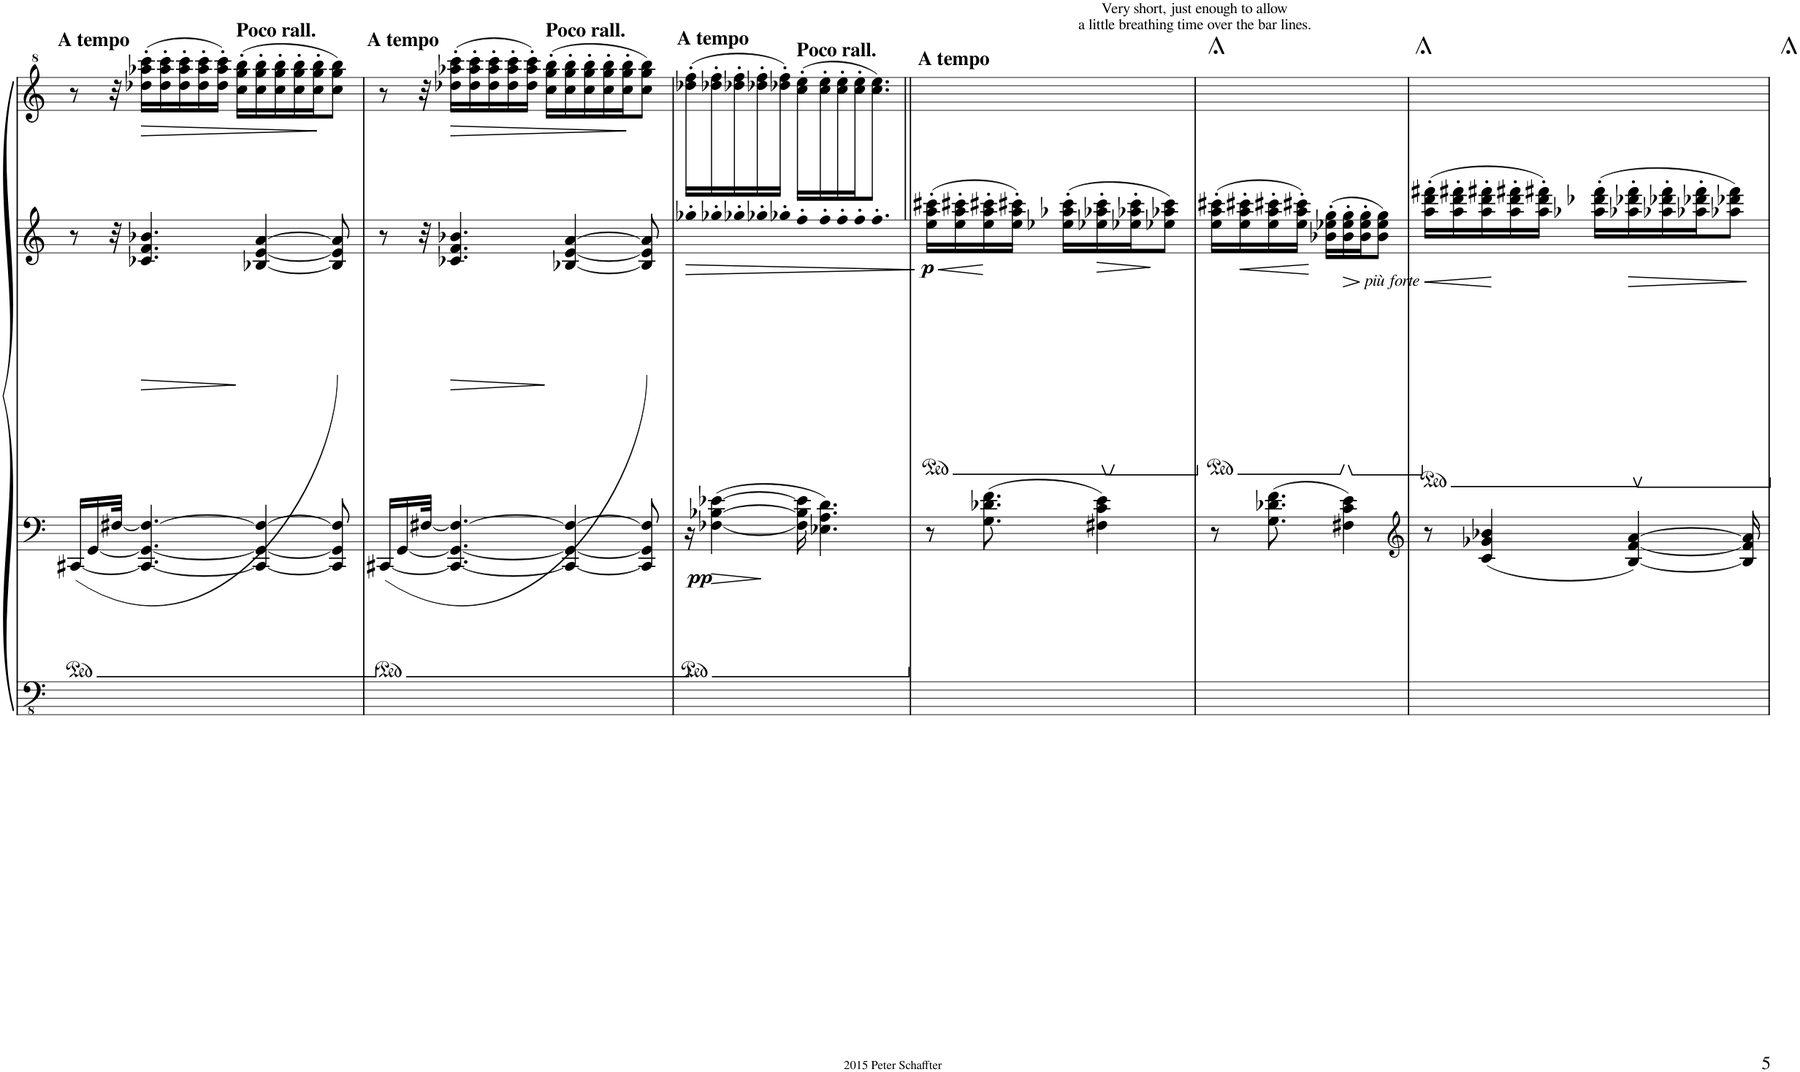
**kern	**kern	**kern	**kern	**dynam
*part1	*part1	*part1	*part1	*part1
*staff4	*staff3	*staff2	*staff1	*staff1/2/3/4
*I"Piano	*	*	*	*
*I'Pno.	*	*	*	*
!!LO:PB:g=z
*clefFv4	*clefF4	*clefG2	*clefG^2	*
*k[]	*k[]	*k[]	*k[]	*
*M6/8	*M6/8	*M6/8	*M6/8	*
=38	=38	=38	=38	=38
!	!	!	!LO:TX:a:B:t=A tempo	!
2ryy	([16CC#X/LL	8r	8r	.
.	[16GG/	.	.	.
.	[32F#X/JJL	32r	32r	.
!	!	!	!	!LO:HP:b
.	4.CC#/_ 4.GG/_ 4.F#/_	4.c-X/ 4.f/ 4.b-X/	16ddd-X\' 16aaa-X\' 16cccc\'LL	>
.	.	.	16ddd-\' 16aaa-\' 16cccc\'	.
.	.	.	16ddd-\' 16aaa-\' 16cccc\'	.
.	.	.	16ddd-\' 16aaa-\' 16cccc\'	.
.	.	.	16ddd-\' 16aaa-\' 16cccc\'JJ	.
!	!	!	!LO:TX:a:B:t=Poco rall.	!
.	.	.	(16ccc\' 16ggg\' 16bbb\'LL	.
4ryy	.	.	.	.
.	8..CC#/_ 8..GG/_ 8..F#/_	[8..B-X/ [8..e/ [8..a/	16ccc\' 16ggg\' 16bbb\'	.
.	.	.	16ccc\' 16ggg\' 16bbb\'	.
.	.	.	16ccc\' 16ggg\' 16bbb\'	.
.	.	.	[32ccc\ [32ggg\ [32bbb\J	.
8ryy	32ryy	32ryy	32ryy	]
.	8CC#/] 8GG/] 8F#/]	8B-/] 8e/] 8a/]	8ccc\ 8ggg\ 8bbb\J)	.
32ryy	.	.	.	.
=39	=39	=39	=39	=39
!	!	!	!LO:TX:a:B:t=A tempo	!
*	*	*	*^	*
*	*	*	*	*^	*
*	*	*	*	*	*^	*
2ryy	([16CC#X/LL	8r	8r	4...ryy	2ryy	2ryy	.
.	32CC#/_ 32GG/_ 32F#/_	.	.	.	.	.	.
.	[16GG/	.	.	.	.	.	.
.	.	32B-/_ 32e/_ 32a/_	32ccc\]' 32ggg\]' 32bbb\]'J	.	.	.	.
.	[32F#X/JJL	32r	32r	.	.	.	.
!	!	!	!	!	!	!	!LO:HP:b
.	4.CC#/_ 4.GG/_ 4.F#/_	4.c-X/ 4.f/ 4.b-X/	16ddd-X\' 16aaa-X\' 16cccc\'LL	.	.	.	>
.	.	.	16ddd-\' 16aaa-\' 16cccc\'	.	.	.	.
.	.	.	16ddd-\' 16aaa-\' 16cccc\'	.	.	.	.
.	.	.	16ddd-\' 16aaa-\' 16cccc\'	.	.	.	.
.	.	.	16ddd-\' 16aaa-\' 16cccc\'JJ)	.	.	.	.
!	!	!	!	!LO:TX:a:B:t=Poco rall.	!	!	!
.	.	.	.	4..ryy	.	.	.
4ryy	.	.	(16ccc\' 16ggg\' 16bbb\'LL	.	32ryy	8ryy	.
.	.	.	.	.	4.ryy	.	.
.	8..CC#/_ 8..GG/_ 8..F#/_	[8..B-X/ [8..e/ [8..a/	16ccc\' 16ggg\' 16bbb\'	.	.	.	.
.	.	.	16ccc\' 16ggg\' 16bbb\'	.	.	32ryy	.
.	.	.	.	.	.	4ryy	.
.	.	.	16ccc\' 16ggg\' 16bbb\'	.	.	.	.
8ryy	.	.	[32ccc\ [32ggg\ [32bbb\J	.	.	.	.
.	8CC#/] 8GG/] 8F#/]	8B-/] 8e/] 8a/]	8ccc\ 8ggg\ 8bbb\J)	.	.	.	]
32ryy	.	.	.	.	.	.	.
=40	=40	=40	=40	=40	=40	=40	=40
!	!	!	!LO:TX:a:B:t=A tempo	!	!	!	!
!	!	!	!	!	!	!	!LO:DY:b=3
2.ryy	16r	16gg-X'LL	16ddd-X\' 16fff\'LL	4ryy	4..ryy	2ryy	pp
.	32CC#/_ 32GG/_ 32F#/_	32B-/_ 32e/_ 32a/_	32ccc\]' 32ggg\]' 32bbb\]'J	.	.	.	.
.	[4F-X\ [4B-X\ [4e-X\	16gg-X'	16ddd-X\' 16fff\'	.	.	.	.
.	.	16gg-X'	16ddd-X\' 16fff\'	.	.	.	.
.	.	16gg-X'	16ddd-X\' 16fff\'	.	.	.	.
.	.	.	.	16ryy	.	.	.
.	.	16gg-X'JJ	16ddd-X\' 16fff\'JJ)	.	.	.	.
!	!	!	!	!LO:TX:a:B:t=Poco rall.	!	!	!
.	.	.	.	4...ryy	.	.	.
.	16F-\] 16B-\] 16e-\]	16ff'LL	(16ccc\' 16eee\'LL	.	.	.	.
.	4.E-X\ 4.A\ 4.d\	16ff'	16ccc\' 16eee\'	.	.	.	.
.	.	.	.	.	4ryy	.	.
.	.	16ff'	16ccc\' 16eee\'	.	.	.	.
.	.	.	.	.	.	16ryy	.
.	.	16ff'J	16ccc\' 16eee\'J	.	.	.	.
.	.	.	.	.	.	8..ryy	.
.	.	8.ff'J	8.ccc\ 8.eee\J)	.	.	.	.
.	.	.	.	.	16.ryy	.	.
32ryy	.	.	.	.	.	.	.
=41||	=41||	=41||	=41||	=41||	=41||	=41||	=41||
!	!	!	!LO:TX:a:B:t=A tempo	!	!	!	!
!	!	!	!	!	!	!	!LO:DY:b=2
*	*	*	*v	*v	*v	*v	*
4ryy	8r	16ee\' 16aa\' 16ccc#X\'LL	2ryy	p
.	.	16ee\' 16aa\' 16ccc#X\'	.	.
.	8.G\ 8.d-X\ 8.f\	16ee\' 16aa\' 16ccc#X\'	.	.
.	.	16ee\' 16aa\' 16ccc#X\'JJ	.	.
4ryy	.	16ee-X\' 16aa-X\' 16cccn\'LL	.	.
.	4F#X\ 4c\ 4e\	16ee-X\' 16aa-X\' 16ccc\'	.	.
.	.	16ee-X\' 16aa-X\' 16ccc\'J	.	.
.	.	8ee-X\ 8aa-X\ 8ccc\J	.	.
16ryy	.	.	16r;<yy	.
=42	=42	=42	=42	=42
!	!	!	!LO:TX:a:t=Very short, just enough to allow	!
!	!	!	!LO:TX:a:t=a little breathing time over the bar lines.	!
2ryy	8r	16ee\' 16aa\' 16ccc#X\'LL	2ryy	.
.	.	16ee\' 16aa\' 16ccc#X\'	.	.
.	8.G\ 8.d-X\ 8.f\	16ee\' 16aa\' 16ccc#X\'	.	.
.	.	16ee\' 16aa\' 16ccc#X\'JJ	.	.
.	.	16b-X\' 16ee-X\' 16gg\'LL	.	.
.	4F#X\ 4c\ 4e\	16b-\' 16ee-\' 16gg\'	.	.
.	.	16b-\' 16ee-\' 16gg\'J	.	.
.	.	8b-\ 8ee-\ 8gg\J	.	.
16ryy	.	.	16r;<yy	.
=43	=43	=43	=43	=43
*	*clefG2	*	*	*
!	!	!	!	!LO:DY:b=2
2ryy	8r	16aa\' 16ddd\' 16fff#X\'LL	2ryy	other-dynamics
.	.	16aa\' 16ddd\' 16fff#X\'	.	.
.	4c/ 4g-X/ 4b-X/	16aa\' 16ddd\' 16fff#X\'	.	.
.	.	16aa\' 16ddd\' 16fff#X\'	.	.
.	.	16aa\' 16ddd\' 16fff#X\'JJ	.	.
.	.	16aa-X\' 16ddd-X\' 16fffn\'LL	.	.
.	[4B/ [4f/ [4a/	16aa-X\' 16ddd-X\' 16fff\'	.	.
.	.	16aa-X\' 16ddd-X\' 16fff\'	.	.
16ryy	.	16aa-X\' 16ddd-X\' 16fff\'J	8ryy	.
8ryy	.	8aa-X\ 8ddd-X\ 8fff\J	.	.
.	16B/] 16f/] 16a/]	.	16r;<yy	.
=	=	=	=	=
*-	*-	*-	*-	*-
